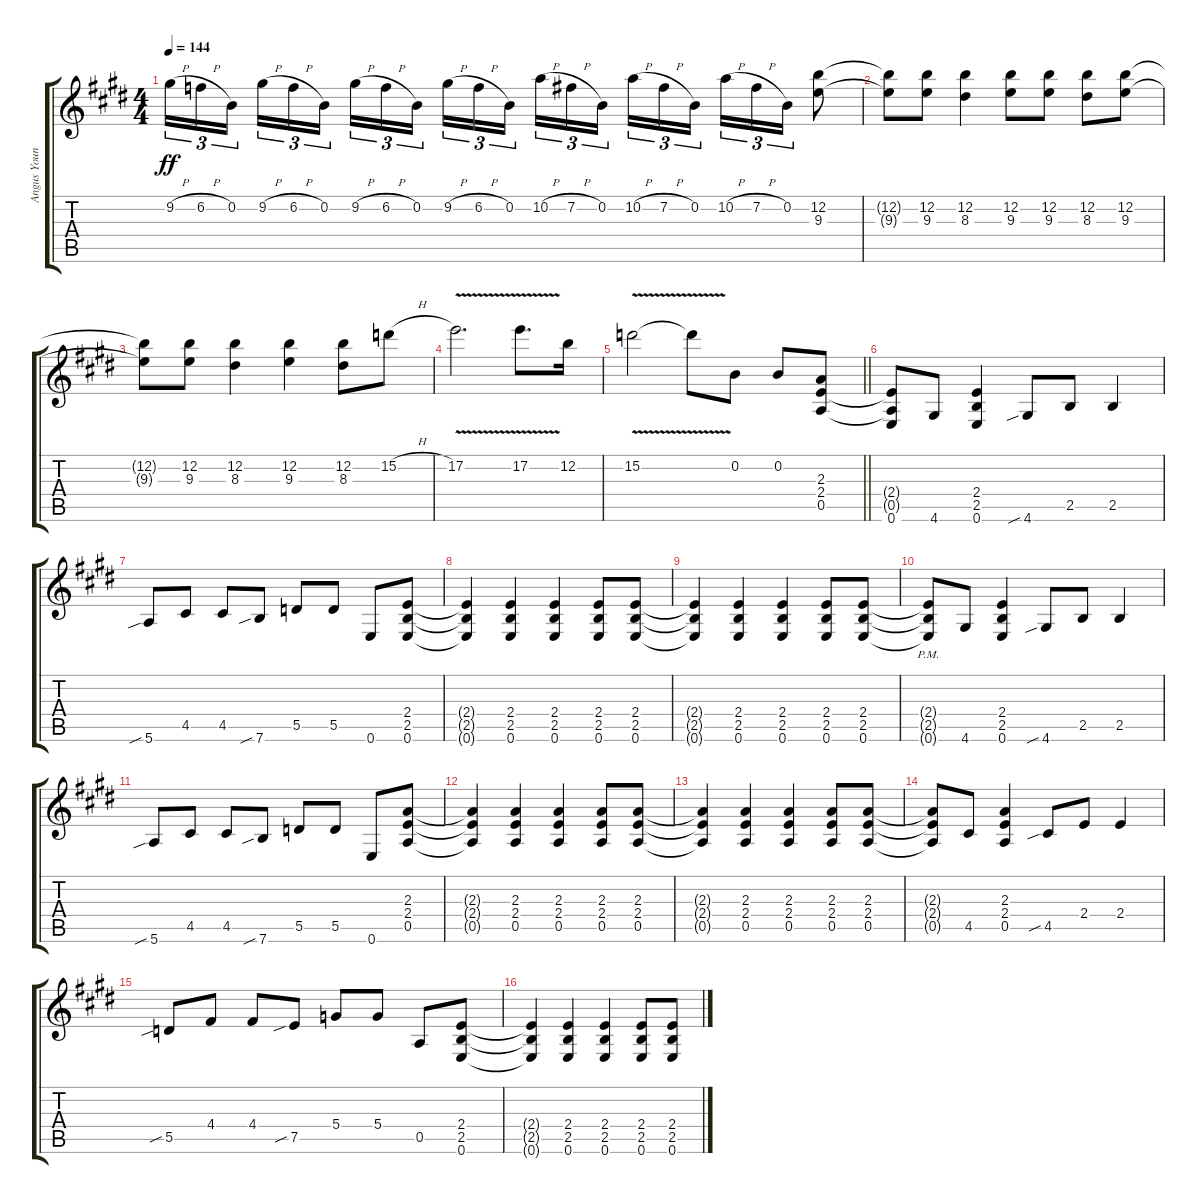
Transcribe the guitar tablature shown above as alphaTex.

\track ("Angus Young" "Angus Youn") {instrument distortionguitar}
\staff {score tabs}
\tuning (E4 B3 G3 D3 A2 E2) {hide}
\ts (4 4)
\tempo 144
\clef g2
\ks e
9.2{h}.16{tu (3 2) dy ff} 6.2{h}.16{tu (3 2)} 0.2.16{tu (3 2) beam splitsecondary} 9.2{h}.16{tu (3 2)} 6.2{h}.16{tu (3 2)} 0.2.16{tu (3 2)} 9.2{h}.16{tu (3 2)} 6.2{h}.16{tu (3 2)} 0.2.16{tu (3 2) beam splitsecondary} 9.2{h}.16{tu (3 2)} 6.2{h}.16{tu (3 2)} 0.2.16{tu (3 2)} 10.2{h}.16{tu (3 2)} 7.2{h}.16{tu (3 2)} 0.2.16{tu (3 2) beam splitsecondary} 10.2{h}.16{tu (3 2)} 7.2{h}.16{tu (3 2)} 0.2.16{tu (3 2)} 10.2{h}.16{tu (3 2)} 7.2{h}.16{tu (3 2)} 0.2.16{tu (3 2)} (12.2 9.3).8 |
\ks c#minor
(12.2{t} 9.3{t}).8 (12.2 9.3).8 (12.2 8.3).4 (12.2 9.3).8 (12.2 9.3).8 (12.2 8.3).8 (12.2 9.3).8 |
\ks e
(12.2{t} 9.3{t}).8 (12.2 9.3).8 (12.2 8.3).4 (12.2 9.3).4 (12.2 8.3).8 15.2{h}.8 |
\ks c#minor
17.2{v}.2{d} 17.2{v}.8{d} 12.2.16 |
\barLineRight lightlight
15.2{v}.2 15.2{v t}.8 0.2.8 0.2.8 (2.3 2.4 0.5).8 |
\ks e
(2.4{t} 0.5{t} 0.6).8 4.6.8 (2.4 2.5 0.6).4 4.6{sib}.8 2.5.8 2.5.4 |
\ks c#minor
5.6{sib}.8 4.5.8 4.5.8 7.6{sib}.8 5.5.8 5.5.8 0.6.8 (2.4 2.5 0.6).8 |
(2.4{t} 2.5{t} 0.6{t}).4 (2.4 2.5 0.6).4 (2.4 2.5 0.6).4 (2.4 2.5 0.6).8 (2.4 2.5 0.6).8 |
\ks e
(2.4{t} 2.5{t} 0.6{t}).4 (2.4 2.5 0.6).4 (2.4 2.5 0.6).4 (2.4 2.5 0.6).8 (2.4 2.5 0.6).8 |
\ks c#minor
(2.4{pm t} 2.5{pm t} 0.6{pm t}).8 4.6.8 (2.4 2.5 0.6).4 4.6{sib}.8 2.5.8 2.5.4 |
5.6{sib}.8 4.5.8 4.5.8 7.6{sib}.8 5.5.8 5.5.8 0.6.8 (2.3 2.4 0.5).8 |
(2.3{t} 2.4{t} 0.5{t}).4 (2.3 2.4 0.5).4 (2.3 2.4 0.5).4 (2.3 2.4 0.5).8 (2.3 2.4 0.5).8 |
\ks e
(2.3{t} 2.4{t} 0.5{t}).4 (2.3 2.4 0.5).4 (2.3 2.4 0.5).4 (2.3 2.4 0.5).8 (2.3 2.4 0.5).8 |
\ks c#minor
(2.3{t} 2.4{t} 0.5{t}).8 4.5.8 (2.3 2.4 0.5).4 4.5{sib}.8 2.4.8 2.4.4 |
5.5{sib}.8 4.4.8 4.4.8 7.5{sib}.8 5.4.8 5.4.8 0.5.8 (2.4 2.5 0.6).8 |
(2.4{t} 2.5{t} 0.6{t}).4 (2.4 2.5 0.6).4 (2.4 2.5 0.6).4 (2.4 2.5 0.6).8 (2.4 2.5 0.6).8
